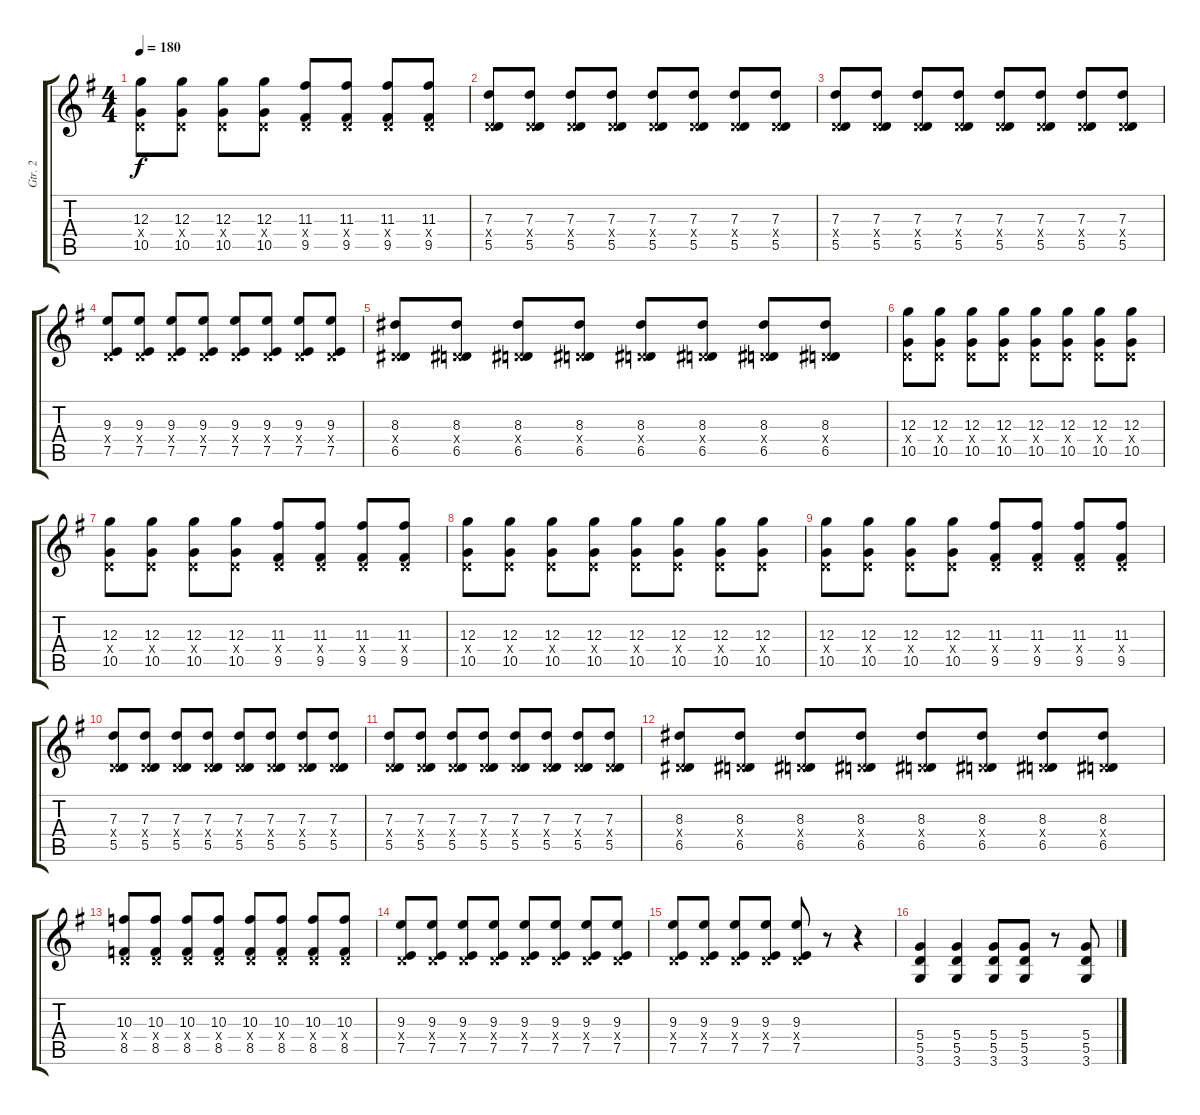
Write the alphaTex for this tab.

\track ("Gtr. 2" "Gtr. 2") {instrument distortionguitar}
\staff {score tabs}
\tuning (E4 B3 G3 D3 A2 E2) {hide}
\ts (4 4)
\tempo 180
\clef g2
\ks g
(12.3 0.4{x} 10.5).8{dy f} (12.3 0.4{x} 10.5).8 (12.3 0.4{x} 10.5).8 (12.3 0.4{x} 10.5).8 (11.3 0.4{x} 9.5).8 (11.3 0.4{x} 9.5).8 (11.3 0.4{x} 9.5).8 (11.3 0.4{x} 9.5).8 |
(7.3 0.4{x} 5.5).8 (7.3 0.4{x} 5.5).8 (7.3 0.4{x} 5.5).8 (7.3 0.4{x} 5.5).8 (7.3 0.4{x} 5.5).8 (7.3 0.4{x} 5.5).8 (7.3 0.4{x} 5.5).8 (7.3 0.4{x} 5.5).8 |
(7.3 0.4{x} 5.5).8 (7.3 0.4{x} 5.5).8 (7.3 0.4{x} 5.5).8 (7.3 0.4{x} 5.5).8 (7.3 0.4{x} 5.5).8 (7.3 0.4{x} 5.5).8 (7.3 0.4{x} 5.5).8 (7.3 0.4{x} 5.5).8 |
(9.3 0.4{x} 7.5).8 (9.3 0.4{x} 7.5).8 (9.3 0.4{x} 7.5).8 (9.3 0.4{x} 7.5).8 (9.3 0.4{x} 7.5).8 (9.3 0.4{x} 7.5).8 (9.3 0.4{x} 7.5).8 (9.3 0.4{x} 7.5).8 |
(8.3 0.4{x} 6.5).8 (8.3 0.4{x} 6.5).8 (8.3 0.4{x} 6.5).8 (8.3 0.4{x} 6.5).8 (8.3 0.4{x} 6.5).8 (8.3 0.4{x} 6.5).8 (8.3 0.4{x} 6.5).8 (8.3 0.4{x} 6.5).8 |
(12.3 0.4{x} 10.5).8 (12.3 0.4{x} 10.5).8 (12.3 0.4{x} 10.5).8 (12.3 0.4{x} 10.5).8 (12.3 0.4{x} 10.5).8 (12.3 0.4{x} 10.5).8 (12.3 0.4{x} 10.5).8 (12.3 0.4{x} 10.5).8 |
(12.3 0.4{x} 10.5).8 (12.3 0.4{x} 10.5).8 (12.3 0.4{x} 10.5).8 (12.3 0.4{x} 10.5).8 (11.3 0.4{x} 9.5).8 (11.3 0.4{x} 9.5).8 (11.3 0.4{x} 9.5).8 (11.3 0.4{x} 9.5).8 |
(12.3 0.4{x} 10.5).8 (12.3 0.4{x} 10.5).8 (12.3 0.4{x} 10.5).8 (12.3 0.4{x} 10.5).8 (12.3 0.4{x} 10.5).8 (12.3 0.4{x} 10.5).8 (12.3 0.4{x} 10.5).8 (12.3 0.4{x} 10.5).8 |
(12.3 0.4{x} 10.5).8 (12.3 0.4{x} 10.5).8 (12.3 0.4{x} 10.5).8 (12.3 0.4{x} 10.5).8 (11.3 0.4{x} 9.5).8 (11.3 0.4{x} 9.5).8 (11.3 0.4{x} 9.5).8 (11.3 0.4{x} 9.5).8 |
(7.3 0.4{x} 5.5).8 (7.3 0.4{x} 5.5).8 (7.3 0.4{x} 5.5).8 (7.3 0.4{x} 5.5).8 (7.3 0.4{x} 5.5).8 (7.3 0.4{x} 5.5).8 (7.3 0.4{x} 5.5).8 (7.3 0.4{x} 5.5).8 |
(7.3 0.4{x} 5.5).8 (7.3 0.4{x} 5.5).8 (7.3 0.4{x} 5.5).8 (7.3 0.4{x} 5.5).8 (7.3 0.4{x} 5.5).8 (7.3 0.4{x} 5.5).8 (7.3 0.4{x} 5.5).8 (7.3 0.4{x} 5.5).8 |
(8.3 0.4{x} 6.5).8 (8.3 0.4{x} 6.5).8 (8.3 0.4{x} 6.5).8 (8.3 0.4{x} 6.5).8 (8.3 0.4{x} 6.5).8 (8.3 0.4{x} 6.5).8 (8.3 0.4{x} 6.5).8 (8.3 0.4{x} 6.5).8 |
(10.3 0.4{x} 8.5).8 (10.3 0.4{x} 8.5).8 (10.3 0.4{x} 8.5).8 (10.3 0.4{x} 8.5).8 (10.3 0.4{x} 8.5).8 (10.3 0.4{x} 8.5).8 (10.3 0.4{x} 8.5).8 (10.3 0.4{x} 8.5).8 |
(9.3 0.4{x} 7.5).8 (9.3 0.4{x} 7.5).8 (9.3 0.4{x} 7.5).8 (9.3 0.4{x} 7.5).8 (9.3 0.4{x} 7.5).8 (9.3 0.4{x} 7.5).8 (9.3 0.4{x} 7.5).8 (9.3 0.4{x} 7.5).8 |
(9.3 0.4{x} 7.5).8 (9.3 0.4{x} 7.5).8 (9.3 0.4{x} 7.5).8 (9.3 0.4{x} 7.5).8 (9.3 0.4{x} 7.5).8 r.8 r.4 |
(5.4 5.5 3.6).4 (5.4 5.5 3.6).4 (5.4 5.5 3.6).8 (5.4 5.5 3.6).8 r.8 (5.4 5.5 3.6).8
